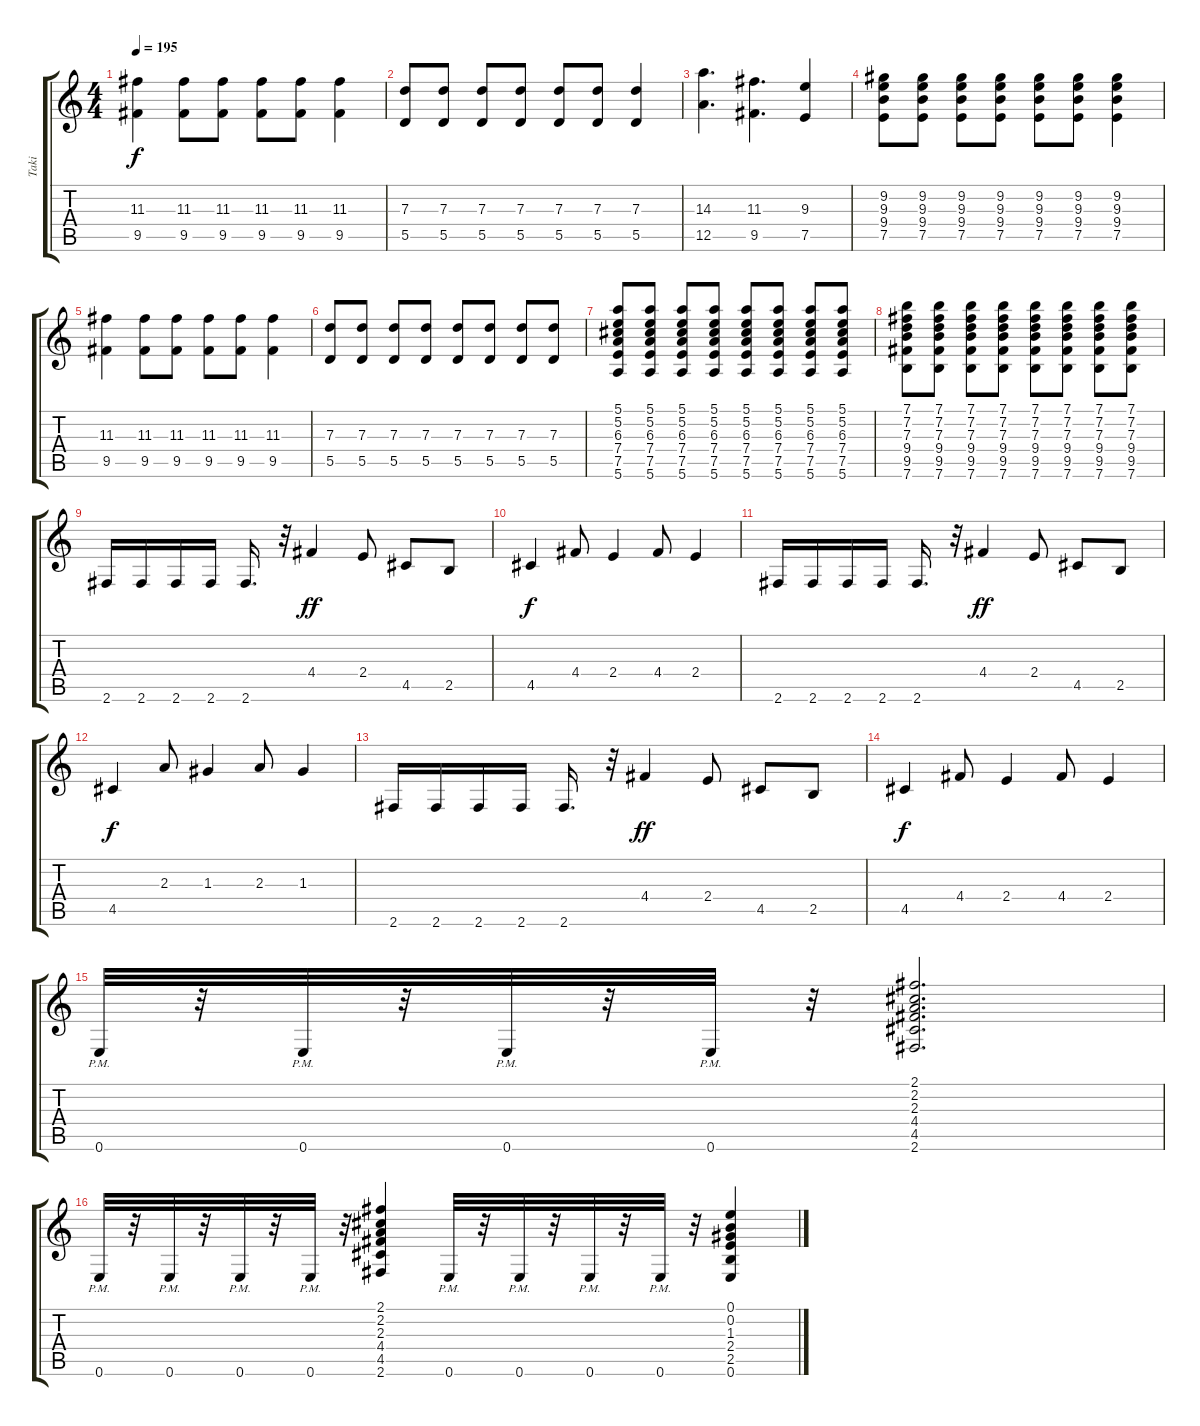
\track ("Taki" "Taki") {instrument overdrivenguitar}
\staff {score tabs}
\tuning (E4 B3 G3 D3 A2 E2) {hide}
\ts (4 4)
\tempo 195
\clef g2
\ks c
(11.3 9.5).4{dy f} (11.3 9.5).8 (11.3 9.5).8 (11.3 9.5).8 (11.3 9.5).8 (11.3 9.5).4 |
(7.3 5.5).8 (7.3 5.5).8 (7.3 5.5).8 (7.3 5.5).8 (7.3 5.5).8 (7.3 5.5).8 (7.3 5.5).4 |
(14.3 12.5).4{d} (11.3 9.5).4{d} (9.3 7.5).4 |
(9.2 9.3 9.4 7.5).8 (9.2 9.3 9.4 7.5).8 (9.2 9.3 9.4 7.5).8 (9.2 9.3 9.4 7.5).8 (9.2 9.3 9.4 7.5).8 (9.2 9.3 9.4 7.5).8 (9.2 9.3 9.4 7.5).4 |
(11.3 9.5).4 (11.3 9.5).8 (11.3 9.5).8 (11.3 9.5).8 (11.3 9.5).8 (11.3 9.5).4 |
(7.3 5.5).8 (7.3 5.5).8 (7.3 5.5).8 (7.3 5.5).8 (7.3 5.5).8 (7.3 5.5).8 (7.3 5.5).8 (7.3 5.5).8 |
(5.1 5.2 6.3 7.4 7.5 5.6).8 (5.1 5.2 6.3 7.4 7.5 5.6).8 (5.1 5.2 6.3 7.4 7.5 5.6).8 (5.1 5.2 6.3 7.4 7.5 5.6).8 (5.1 5.2 6.3 7.4 7.5 5.6).8 (5.1 5.2 6.3 7.4 7.5 5.6).8 (5.1 5.2 6.3 7.4 7.5 5.6).8 (5.1 5.2 6.3 7.4 7.5 5.6).8 |
(7.1 7.2 7.3 9.4 9.5 7.6).8 (7.1 7.2 7.3 9.4 9.5 7.6).8 (7.1 7.2 7.3 9.4 9.5 7.6).8 (7.1 7.2 7.3 9.4 9.5 7.6).8 (7.1 7.2 7.3 9.4 9.5 7.6).8 (7.1 7.2 7.3 9.4 9.5 7.6).8 (7.1 7.2 7.3 9.4 9.5 7.6).8 (7.1 7.2 7.3 9.4 9.5 7.6).8 |
2.6.16 2.6.16 2.6.16 2.6.16 2.6.16{d} r.32 4.4.4{dy ff} 2.4.8 4.5.8 2.5.8 |
4.5.4{dy f} 4.4.8 2.4.4 4.4.8 2.4.4 |
2.6.16 2.6.16 2.6.16 2.6.16 2.6.16{d} r.32 4.4.4{dy ff} 2.4.8 4.5.8 2.5.8 |
4.5.4{dy f} 2.3.8 1.3.4 2.3.8 1.3.4 |
2.6.16 2.6.16 2.6.16 2.6.16 2.6.16{d} r.32 4.4.4{dy ff} 2.4.8 4.5.8 2.5.8 |
4.5.4{dy f} 4.4.8 2.4.4 4.4.8 2.4.4 |
0.6{pm}.32 r.32 0.6{pm}.32 r.32 0.6{pm}.32 r.32 0.6{pm}.32 r.32 (2.1 2.2 2.3 4.4 4.5 2.6).2{d} |
0.6{pm}.32 r.32 0.6{pm}.32 r.32 0.6{pm}.32 r.32 0.6{pm}.32 r.32 (2.1 2.2 2.3 4.4 4.5 2.6).4 0.6{pm}.32 r.32 0.6{pm}.32 r.32 0.6{pm}.32 r.32 0.6{pm}.32 r.32 (0.1 0.2 1.3 2.4 2.5 0.6).4
